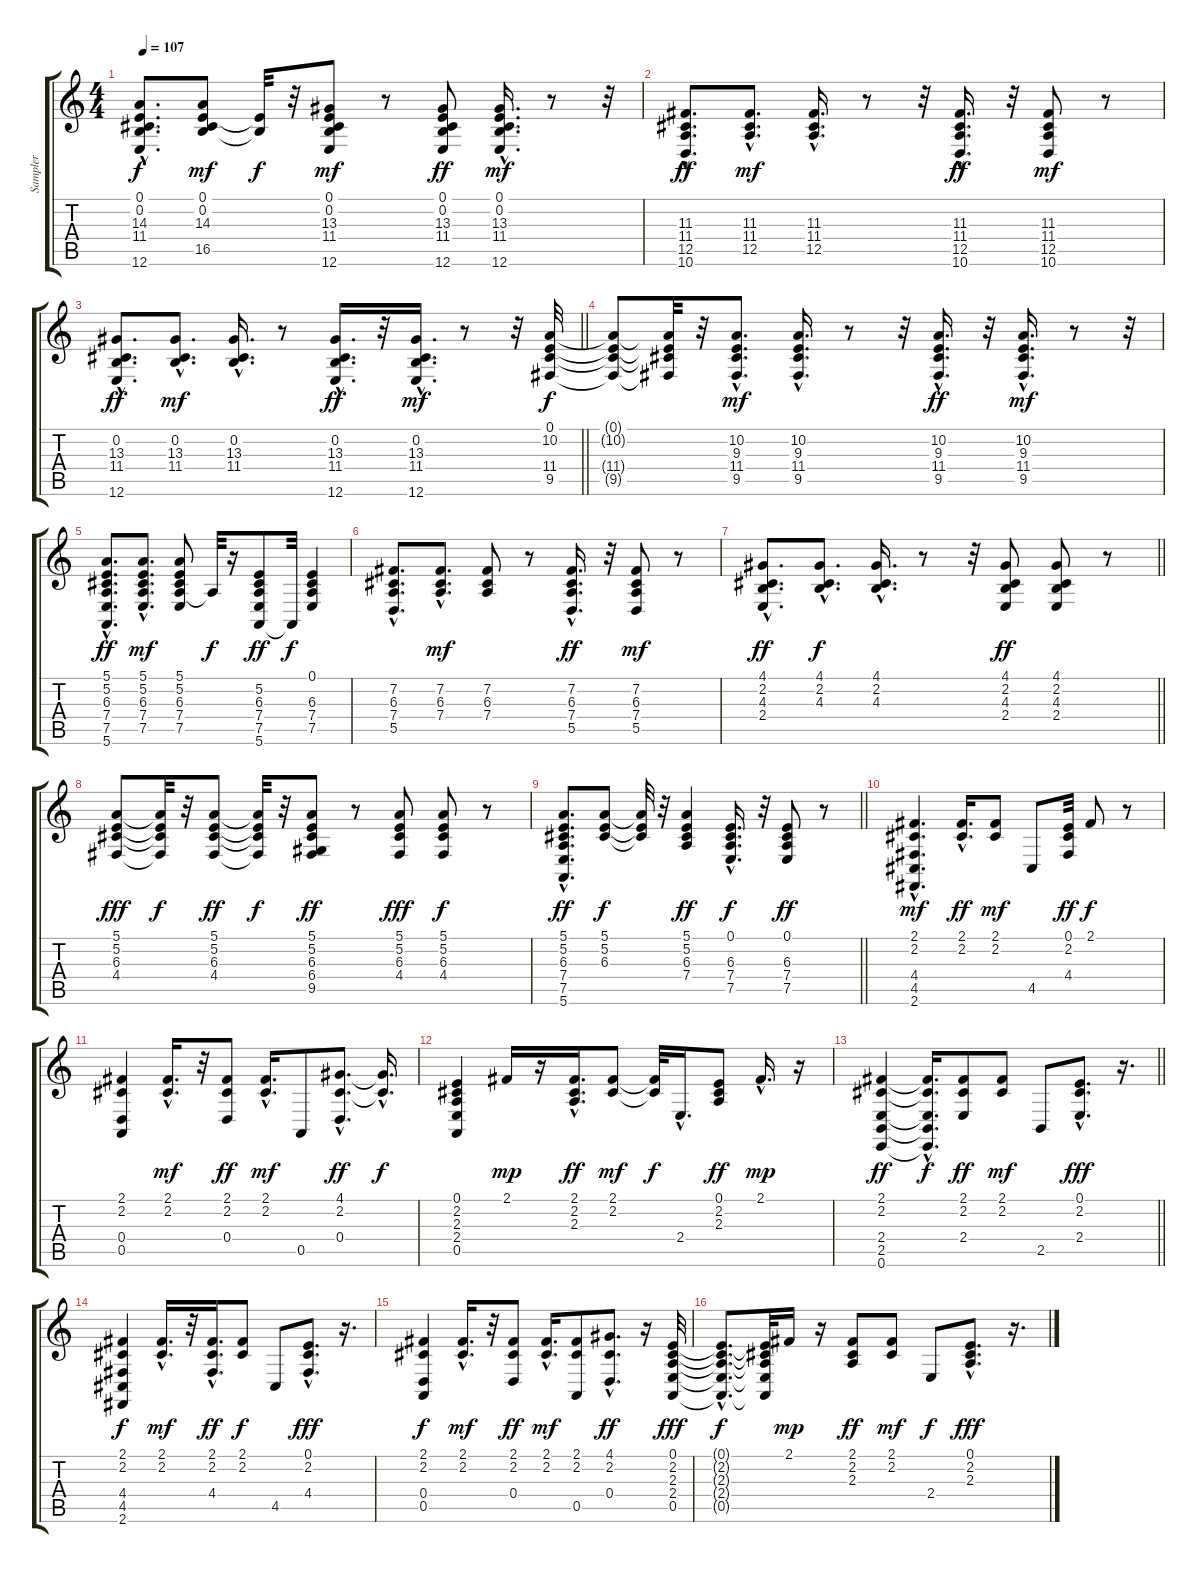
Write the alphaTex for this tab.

\track ("Sampler" "Sampler") {instrument acousticgrandpiano}
\staff {score tabs}
\tuning (E4 B3 G3 D3 A2 E2) {hide}
\ts (4 4)
\tempo 107
\clef g2
\ks c
(0.1{hac} 0.2{hac} 14.3{hac} 11.4{hac} 12.6{hac}).8{d dy f} (0.1 0.2 14.3 16.5).8{dy mf} (0.1{t} 0.2{t}).32{dy f} r.32 (0.1 0.2 13.3 11.4 12.6).8{dy mf} r.8 (0.1 0.2 13.3 11.4 12.6).8{dy ff} (0.1{hac} 0.2{hac} 13.3{hac} 11.4{hac} 12.6{hac}).16{d dy mf} r.8 r.32 |
(11.3{hac} 11.4{hac} 12.5{hac} 10.6{hac}).8{d dy ff} (11.3{hac} 11.4{hac} 12.5{hac}).8{d dy mf} (11.3{hac} 11.4{hac} 12.5{hac}).16{d} r.8 r.32 (11.3{hac} 11.4{hac} 12.5{hac} 10.6{hac}).16{d dy ff} r.32 (11.3 11.4 12.5 10.6).8{dy mf} r.8 |
\barLineRight lightlight
(0.2{hac} 13.3{hac} 11.4{hac} 12.6{hac}).8{d dy ff} (0.2{hac} 13.3{hac} 11.4{hac}).8{d dy mf} (0.2{hac} 13.3{hac} 11.4{hac}).16{d} r.8 (0.2{hac} 13.3{hac} 11.4{hac} 12.6{hac}).16{d dy ff} r.32 (0.2{hac} 13.3{hac} 11.4{hac} 12.6{hac}).16{d dy mf} r.8 r.32 (0.1 10.2 11.4 9.5).32{dy f} |
(0.1{t} 10.2{t} 11.4{t} 9.5{t}).8 (0.1{t} 10.2{t} 11.4{t} 9.5{t}).32 r.32 (10.2{hac} 9.3{hac} 11.4{hac} 9.5{hac}).8{d dy mf} (10.2{hac} 9.3{hac} 11.4{hac} 9.5{hac}).16{d} r.8 r.32 (10.2{hac} 9.3{hac} 11.4{hac} 9.5{hac}).16{d dy ff} r.32 (10.2{hac} 9.3{hac} 11.4{hac} 9.5{hac}).16{d dy mf} r.8 r.32 |
(5.1{hac} 5.2{hac} 6.3{hac} 7.4{hac} 7.5{hac} 5.6{hac}).8{d dy ff} (5.1{hac} 5.2{hac} 6.3{hac} 7.4{hac} 7.5{hac}).8{d dy mf} (5.1 5.2 6.3 7.4 7.5).8 7.4{t}.32{dy f} r.16 (5.2 6.3 7.4 7.5 5.6).8{dy ff} 5.6{t}.32{dy f} (0.1 6.3 7.4 7.5).4 |
(7.2{hac} 6.3{hac} 7.4{hac} 5.5{hac}).8{d} (7.2{hac} 6.3{hac} 7.4{hac}).8{d dy mf} (7.2 6.3 7.4).8 r.8 (7.2{hac} 6.3{hac} 7.4{hac} 5.5{hac}).16{d dy ff} r.32 (7.2 6.3 7.4 5.5).8{dy mf} r.8 |
\barLineRight lightlight
(4.1{hac} 2.2{hac} 4.3{hac} 2.4{hac}).8{d dy ff} (4.1{hac} 2.2{hac} 4.3{hac}).8{d dy f} (4.1{hac} 2.2{hac} 4.3{hac}).16{d} r.8 r.32 (4.1 2.2 4.3 2.4).8{dy ff} (4.1 2.2 4.3 2.4).8 r.8 |
(5.1 5.2 6.3 4.4).8{dy fff} (5.1{t} 5.2{t} 6.3{t} 4.4{t}).32{dy f} r.32 (5.1 5.2 6.3 4.4).8{dy ff} (5.1{t} 5.2{t} 6.3{t} 4.4{t}).32{dy f} r.32 (5.1 5.2 6.3 6.4 9.5).8{dy ff} r.8 (5.1 5.2 6.3 4.4).8{dy fff} (5.1 5.2 6.3 4.4).8{dy f} r.8 |
\barLineRight lightlight
(5.1{hac} 5.2{hac} 6.3{hac} 7.4{hac} 7.5{hac} 5.6{hac}).8{d dy ff} (5.1 5.2 6.3).8{dy f} (5.1{t} 5.2{t} 6.3{t}).32 r.32 (5.1 5.2 6.3 7.4).4{dy ff} (0.1{hac} 6.3{hac} 7.4{hac} 7.5{hac}).16{d dy f} r.32 (0.1 6.3 7.4 7.5).8{dy ff} r.8 |
(2.1{hac} 2.2{hac} 4.4{hac} 4.5{hac} 2.6{hac}).4{d dy mf} (2.1{hac} 2.2{hac}).16{d dy ff} (2.1 2.2).8{dy mf} 4.5.8 (0.1 2.2 4.4).32{dy ff} 2.1.8{dy f} r.8 |
(2.1 2.2 0.4 0.5).4 (2.1{hac} 2.2{hac}).16{d dy mf} r.32 (2.1 2.2 0.4).8{dy ff} (2.1{hac} 2.2{hac}).16{d dy mf} 0.5.8 (4.1{hac} 2.2{hac} 0.4{hac}).8{d dy ff} (4.1{hac t} 2.2{hac t}).16{d dy f} |
(0.1 2.2 2.3 2.4 0.5).4 2.1.16{dy mp} r.16 (2.1{hac} 2.2{hac} 2.3{hac}).16{d dy ff} (2.1 2.2).8{dy mf} (2.1{t} 2.2{t}).32{dy f} 2.4{hac}.16{d} (0.1 2.2 2.3).8{dy ff} 2.1{hac}.16{d dy mp} r.16 |
\barLineRight lightlight
(2.1 2.2 2.4 2.5 0.6).4{dy ff} (2.1{hac t} 2.2{hac t} 2.4{hac t} 2.5{hac t} 0.6{hac t}).16{d dy f} (2.1 2.2 2.4).8{dy ff} (2.1 2.2).8{dy mf} 2.5.8 (0.1{hac} 2.2{hac} 2.4{hac}).8{d dy fff} r.16{d} |
(2.1 2.2 4.4 4.5 2.6).4{dy f} (2.1{hac} 2.2{hac}).16{d dy mf} r.32 (2.1{hac} 2.2{hac} 4.4{hac}).16{d dy ff} (2.1 2.2).8{dy f} 4.5.8 (0.1{hac} 2.2{hac} 4.4{hac}).8{d dy fff} r.16{d} |
(2.1 2.2 0.4 0.5).4{dy f} (2.1{hac} 2.2{hac}).16{d dy mf} r.32 (2.1 2.2 0.4).8{dy ff} (2.1{hac} 2.2{hac}).16{d dy mf} (2.1 2.2 0.5).8 (4.1{hac} 2.2{hac} 0.4{hac}).8{d dy ff} r.16 (0.1 2.2 2.3 2.4 0.5).32{dy fff} |
(0.1{hac t} 2.2{hac t} 2.3{hac t} 2.4{hac t} 0.5{hac t}).8{d dy f} (0.1{t} 2.2{t} 2.3{t} 2.4{t} 0.5{t}).32 2.1.16{dy mp} r.16 (2.1 2.2 2.3).8{dy ff} (2.1 2.2).8{dy mf} 2.4.8{dy f} (0.1{hac} 2.2{hac} 2.3{hac}).8{d dy fff} r.16{d}
